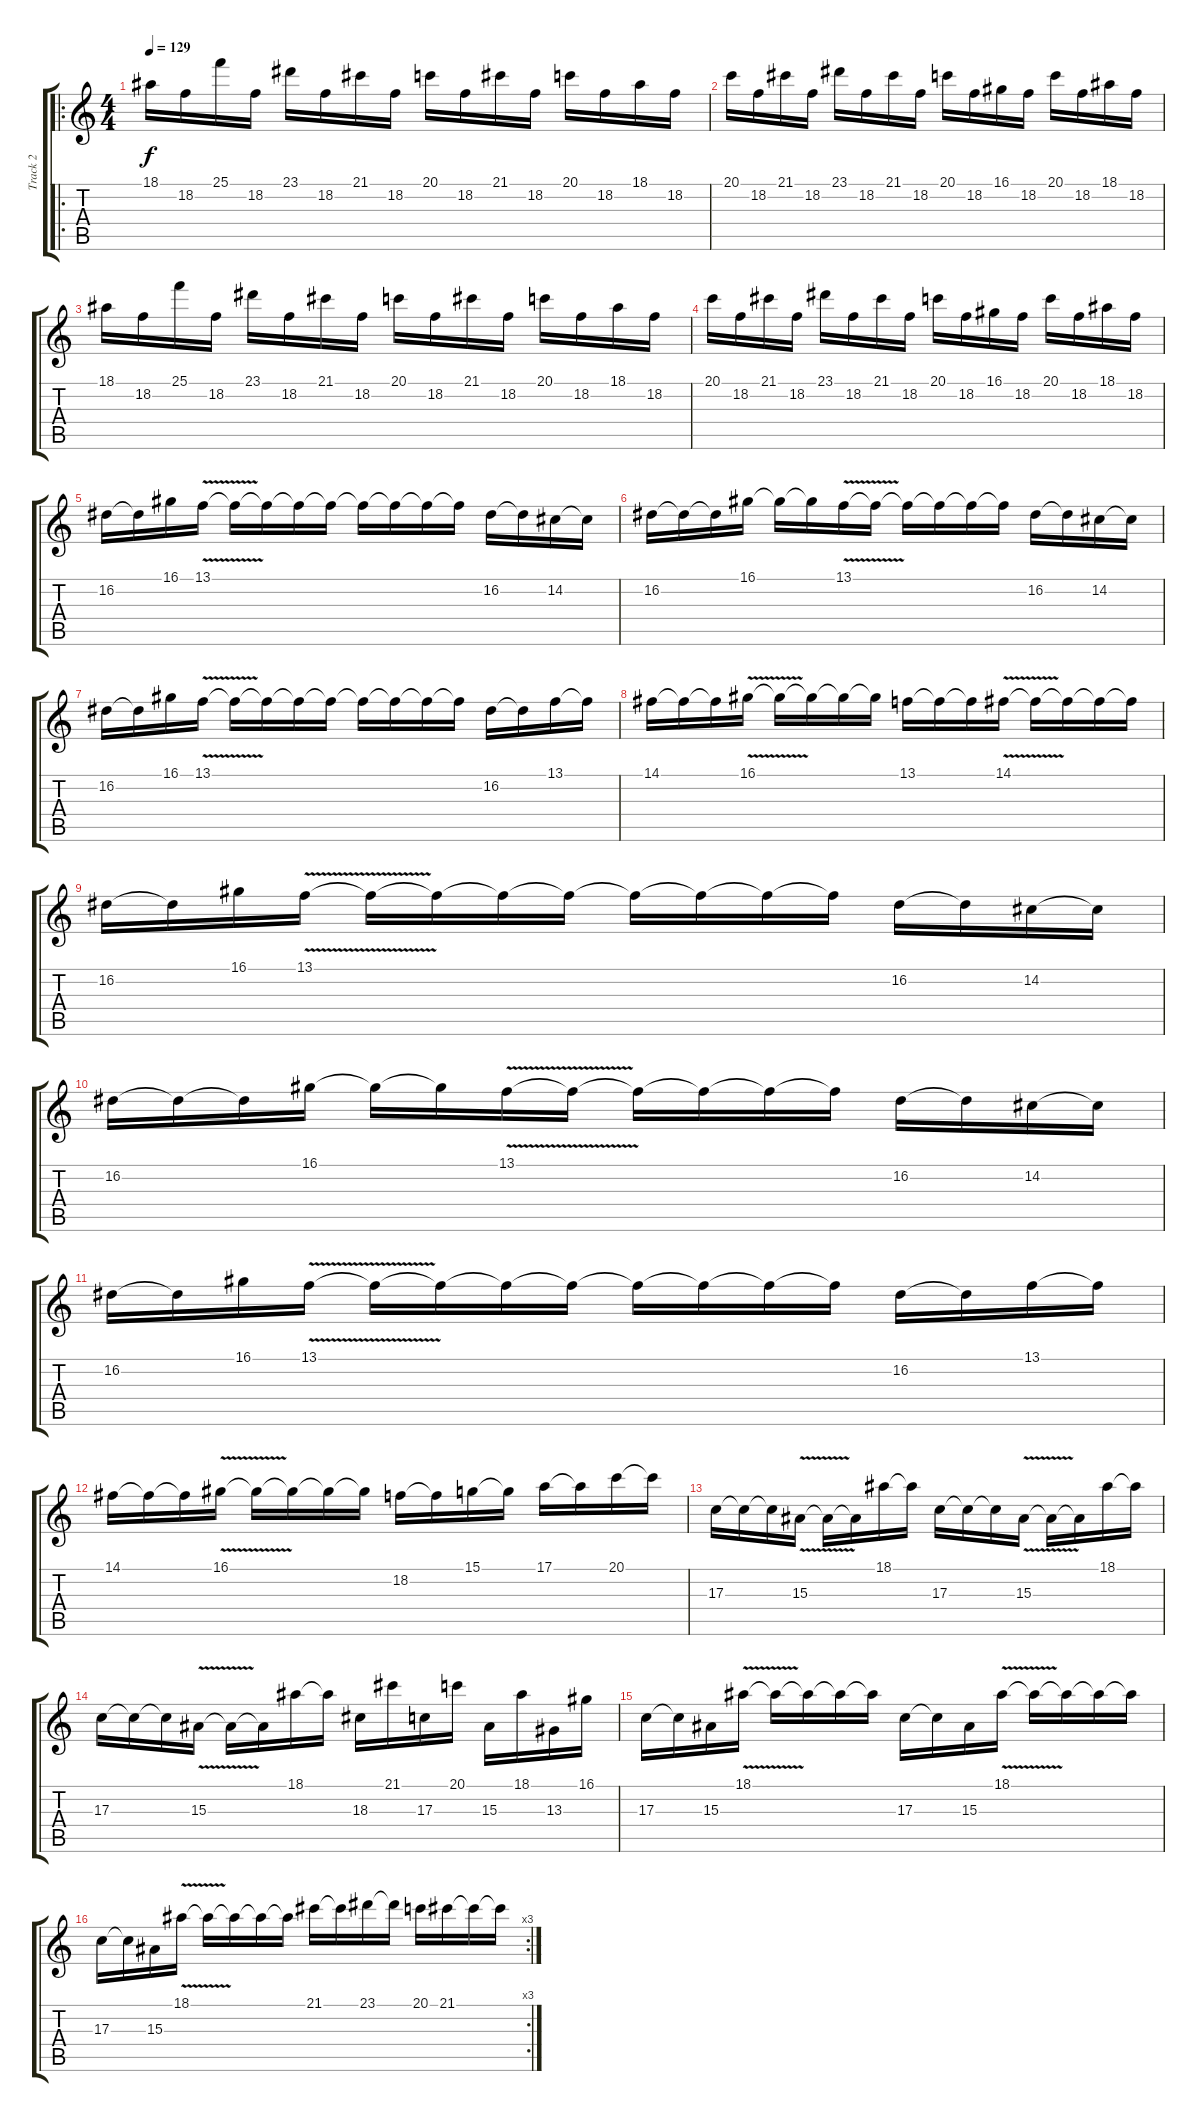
\track ("Track 2" "Track 2") {instrument lead5charang}
\staff {score tabs}
\tuning (E4 B3 G3 D3 A2 E2) {hide}
\ro
\ts (4 4)
\tempo 129
\clef g2
\ks c
18.1.16{dy f} 18.2.16 25.1.16 18.2.16 23.1.16 18.2.16 21.1.16 18.2.16 20.1.16 18.2.16 21.1.16 18.2.16 20.1.16 18.2.16 18.1.16 18.2.16 |
20.1.16 18.2.16 21.1.16 18.2.16 23.1.16 18.2.16 21.1.16 18.2.16 20.1.16 18.2.16 16.1.16 18.2.16 20.1.16 18.2.16 18.1.16 18.2.16 |
18.1.16 18.2.16 25.1.16 18.2.16 23.1.16 18.2.16 21.1.16 18.2.16 20.1.16 18.2.16 21.1.16 18.2.16 20.1.16 18.2.16 18.1.16 18.2.16 |
20.1.16 18.2.16 21.1.16 18.2.16 23.1.16 18.2.16 21.1.16 18.2.16 20.1.16 18.2.16 16.1.16 18.2.16 20.1.16 18.2.16 18.1.16 18.2.16 |
16.2.16 16.2{t}.16 16.1.16 13.1{v}.16 13.1{t}.16 13.1{t}.16 13.1{t}.16 13.1{t}.16 13.1{t}.16 13.1{t}.16 13.1{t}.16 13.1{t}.16 16.2.16 16.2{t}.16 14.2.16 14.2{t}.16 |
16.2.16 16.2{t}.16 16.2{t}.16 16.1.16 16.1{t}.16 16.1{t}.16 13.1{v}.16 13.1{t}.16 13.1{t}.16 13.1{t}.16 13.1{t}.16 13.1{t}.16 16.2.16 16.2{t}.16 14.2.16 14.2{t}.16 |
16.2.16 16.2{t}.16 16.1.16 13.1{v}.16 13.1{t}.16 13.1{t}.16 13.1{t}.16 13.1{t}.16 13.1{t}.16 13.1{t}.16 13.1{t}.16 13.1{t}.16 16.2.16 16.2{t}.16 13.1.16 13.1{t}.16 |
14.1.16 14.1{t}.16 14.1{t}.16 16.1{v}.16 16.1{t}.16 16.1{t}.16 16.1{t}.16 16.1{t}.16 13.1.16 13.1{t}.16 13.1{t}.16 14.1{v}.16 14.1{t}.16 14.1{t}.16 14.1{t}.16 14.1{t}.16 |
16.2.16 16.2{t}.16 16.1.16 13.1{v}.16 13.1{t}.16 13.1{t}.16 13.1{t}.16 13.1{t}.16 13.1{t}.16 13.1{t}.16 13.1{t}.16 13.1{t}.16 16.2.16 16.2{t}.16 14.2.16 14.2{t}.16 |
16.2.16 16.2{t}.16 16.2{t}.16 16.1.16 16.1{t}.16 16.1{t}.16 13.1{v}.16 13.1{t}.16 13.1{t}.16 13.1{t}.16 13.1{t}.16 13.1{t}.16 16.2.16 16.2{t}.16 14.2.16 14.2{t}.16 |
16.2.16 16.2{t}.16 16.1.16 13.1{v}.16 13.1{t}.16 13.1{t}.16 13.1{t}.16 13.1{t}.16 13.1{t}.16 13.1{t}.16 13.1{t}.16 13.1{t}.16 16.2.16 16.2{t}.16 13.1.16 13.1{t}.16 |
14.1.16 14.1{t}.16 14.1{t}.16 16.1{v}.16 16.1{t}.16 16.1{t}.16 16.1{t}.16 16.1{t}.16 18.2.16 18.2{t}.16 15.1.16 15.1{t}.16 17.1.16 17.1{t}.16 20.1.16 20.1{t}.16 |
17.3.16 17.3{t}.16 17.3{t}.16 15.3{v}.16 15.3{t}.16 15.3{t}.16 18.1.16 18.1{t}.16 17.3.16 17.3{t}.16 17.3{t}.16 15.3{v}.16 15.3{t}.16 15.3{t}.16 18.1.16 18.1{t}.16 |
17.3.16 17.3{t}.16 17.3{t}.16 15.3{v}.16 15.3{t}.16 15.3{t}.16 18.1.16 18.1{t}.16 18.3.16 21.1.16 17.3.16 20.1.16 15.3.16 18.1.16 13.3.16 16.1.16 |
17.3.16 17.3{t}.16 15.3.16 18.1{v}.16 18.1{t}.16 18.1{t}.16 18.1{t}.16 18.1{t}.16 17.3.16 17.3{t}.16 15.3.16 18.1{v}.16 18.1{t}.16 18.1{t}.16 18.1{t}.16 18.1{t}.16 |
\rc 3
17.3.16 17.3{t}.16 15.3.16 18.1{v}.16 18.1{t}.16 18.1{t}.16 18.1{t}.16 18.1{t}.16 21.1.16 21.1{t}.16 23.1.16 23.1{t}.16 20.1.16 21.1.16 21.1{t}.16 21.1{t}.16
